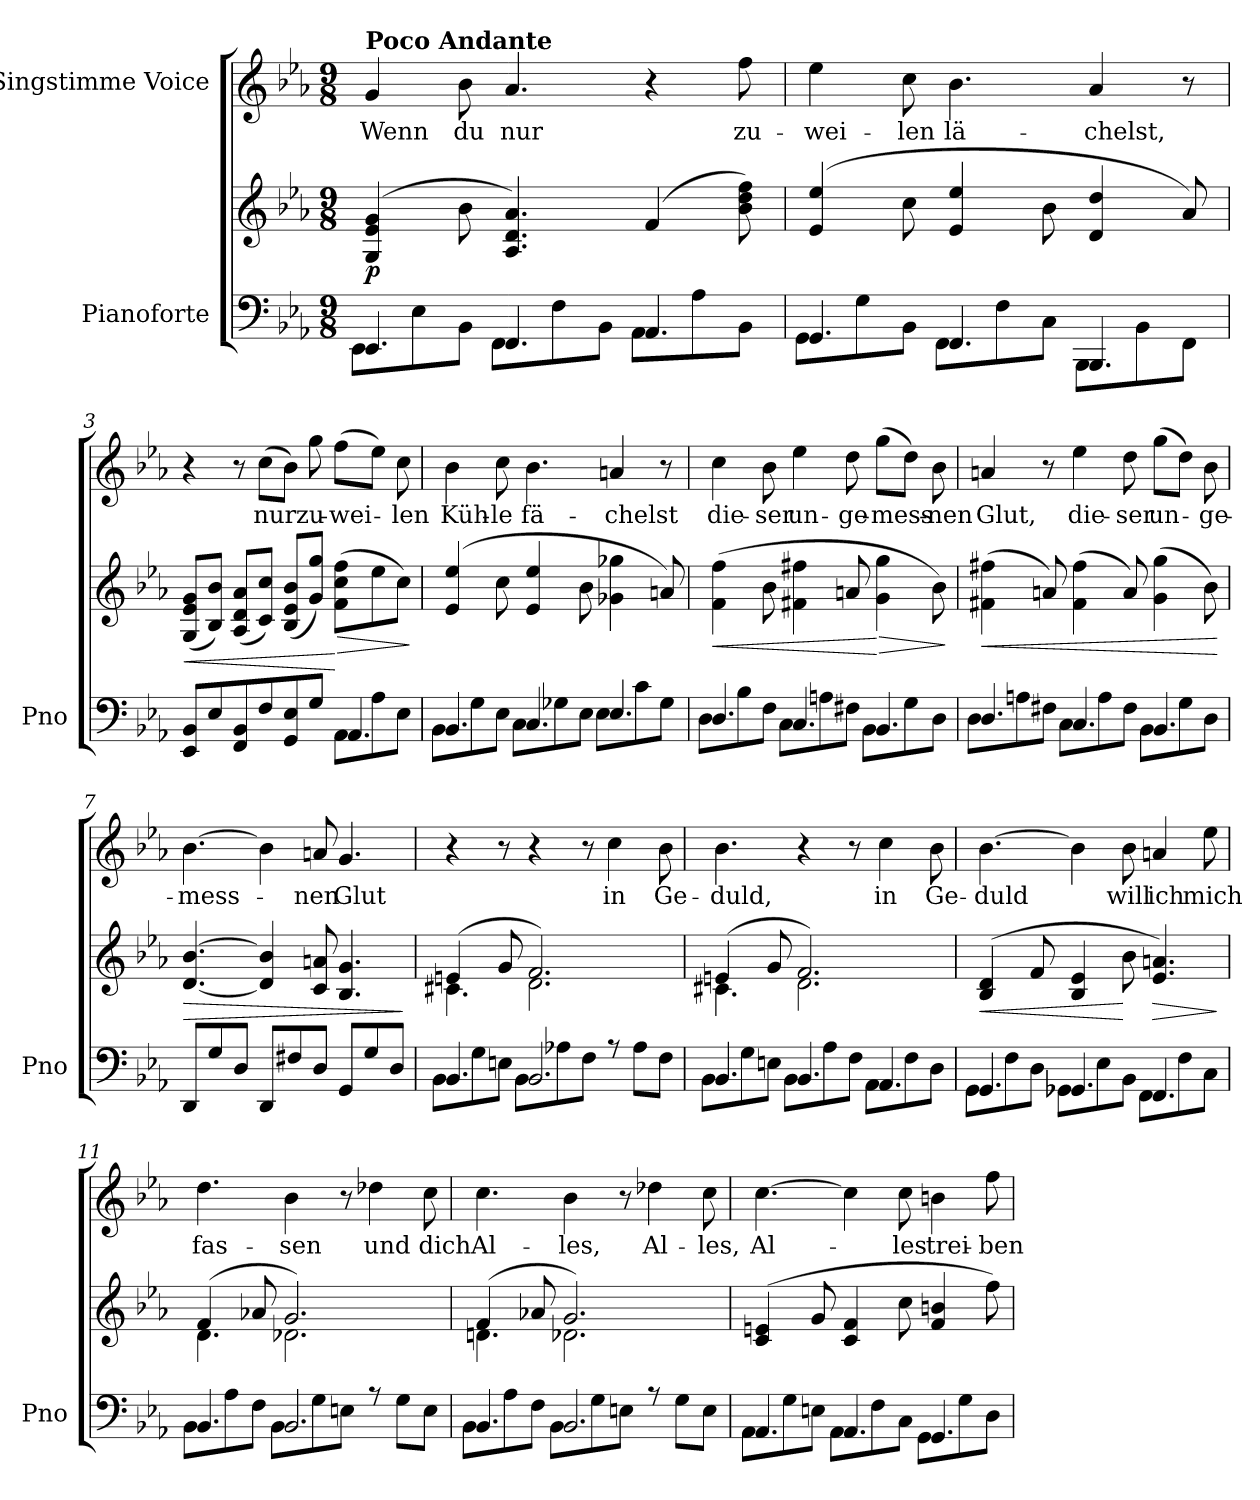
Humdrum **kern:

**kern	**kern	**dynam	**kern	**text
*part2	*part2	*part2	*part1	*part1
*staff3	*staff2	*staff2/3	*staff1	*staff1
*I"Pianoforte	*	*	*I"Singstimme Voice	*
*I'Pno	*	*	*	*
*clefF4	*clefG2	*	*clefG2	*
*k[b-e-a-]	*k[b-e-a-]	*	*k[b-e-a-]	*
*M9/8	*M9/8	*	*M9/8	*
=1	=1	=1	=1	=1
*^	*	*	*	*
!	!	!	!	!LO:TX:a:B:t=Poco Andante	!
!	!LO:N:head=solid	!	!LO:DY:b	!	!LO:LY:b
4.EE-/	8EE-\L	(>4G/ 4e-/ 4g/	p	4g/	Wenn
.	8E-\	.	.	.	.
!	!	!	!	!	!LO:LY:b
.	8BB-\J	8b-\	.	8b-\	du
!	!LO:N:head=solid	!	!	!	!LO:LY:b
4.FF/	8FF\L	4.A-/ 4.d/ 4.a-/)	.	4.a-/	nur
.	8F\	.	.	.	.
.	8BB-\J	.	.	.	.
!	!LO:N:head=solid	!	!	!	!
4.AA-/	8AA-\L	(>4f/	.	4r	.
.	8A-\	.	.	.	.
!	!	!	!	!	!LO:LY:b
.	8BB-\J	8b-\ 8dd\ 8ff\)	.	8ff\	zu-
=2	=2	=2	=2	=2	=2
!	!LO:N:head=solid	!	!	!	!LO:LY:b
4.GG/	8GG\L	(>4e-/ 4ee-/	.	4ee-\	-wei-
.	8G\	.	.	.	.
!	!	!	!	!	!LO:LY:b
.	8BB-\J	8cc\	.	8cc\	-len
!	!LO:N:head=solid	!	!	!	!LO:LY:b
4.FF/	8FF\L	4e-/ 4ee-/	.	4.b-\	lä-
.	8F\	.	.	.	.
.	8C\J	8b-\	.	.	.
!	!LO:N:head=solid	!	!	!	!LO:LY:b
4.BBB-/	8BBB-\L	4d/ 4dd/	.	4a-/	-chelst,
.	8BB-\	.	.	.	.
.	8FF\J	8a-/)	.	8r	.
=3	=3	=3	=3	=3	=3
!	!	!	!LO:HP:b	!	!
8EE-/ 8BB-/L	2.ryy	(<8G/ 8e-/ 8g/L	<	4r	.
8E-/	.	8B-/ 8b-/J)	.	.	.
8FF/ 8BB-/	.	(<8A-/ 8d/ 8a-/L	.	8r	.
!	!	!	!	!	!LO:LY:b
8F/	.	8c/ 8cc/J)	.	(>8cc\L	nur
8GG/ 8E-/	.	(<8B-/ 8e-/ 8b-/L	.	8b-\J)	.
!	!	!	!	!	!LO:LY:b
8G/J	.	8g/ 8gg/J)	.	8gg\	zu-
!LO:N:head=solid	!	!	!LO:HP:n=1:b	!	!LO:LY:b
8AA-\L	4.AA-/	(>8f\ 8cc\ 8ff\L	[ >	(>8ff\L	-wei-
8A-\	.	8ee-\	.	8ee-\J)	.
!	!	!	!	!	!LO:LY:b
8E-\J	.	8cc\J)	.	8cc\	len
*v	*v	*	*	*	*
.	.	]	.	.
!!LO:LB:g=z
=4	=4	=4	=4	=4
*^	*	*	*	*
!	!LO:N:head=solid	!	!	!	!LO:LY:b
4.BB-/	8BB-\L	(>4e-/ 4ee-/	.	4b-\	Küh-
.	8G\	.	.	.	.
!	!	!	!	!	!LO:LY:b
.	8E-\J	8cc\	.	8cc\	-le
!	!LO:N:head=solid	!	!	!	!LO:LY:b
4.C/	8C\L	4e-/ 4ee-/	.	4.b-\	fä-
.	8G-X\	.	.	.	.
.	8E-\J	8b-\	.	.	.
!	!LO:N:head=solid	!	!	!	!LO:LY:b
4.E-/	8E-\L	4g-X\ 4gg-X\	.	4an/	-chelst
.	8c\	.	.	.	.
.	8G-\J	8an/)	.	8r	.
=5	=5	=5	=5	=5	=5
!	!LO:N:head=solid	!	!LO:HP:b	!	!LO:LY:b
4.D/	8D\L	(>4f\ 4ff\	<	4cc\	die-
.	8B-\	.	.	.	.
!	!	!	!	!	!LO:LY:b
.	8F\J	8b-\	.	8b-\	-ser
!	!LO:N:head=solid	!	!	!	!LO:LY:b
4.C/	8C\L	4f#X\ 4ff#X\	.	4ee-\	un-
.	8An\	.	.	.	.
!	!	!	!	!	!LO:LY:b
.	8F#X\J	8an/	.	8dd\	-ge-
!	!LO:N:head=solid	!	!LO:HP:n=1:b	!	!LO:LY:b
4.BB-/	8BB-\L	4g\ 4gg\	[ >	(>8gg\L	-mess-
.	8G\	.	.	8dd\J)	.
!	!	!	!	!	!LO:LY:b
.	8D\J	8b-\)	.	8b-\	-nen
*v	*v	*	*	*	*
.	.	]	.	.
=6	=6	=6	=6	=6
*^	*	*	*	*
!	!LO:N:head=solid	!	!LO:HP:b	!	!LO:LY:b
4.D/	8D\L	(>4f#X\ 4ff#X\	<	4an/	Glut,
.	8An\	.	.	.	.
.	8F#X\J	8an/)	.	8r	.
!	!LO:N:head=solid	!	!	!	!LO:LY:b
4.C/	8C\L	(>4f#\ 4ff#\	.	4ee-\	die-
.	8A\	.	.	.	.
!	!	!	!	!	!LO:LY:b
.	8F#\J	8a/)	.	8dd\	-ser
!	!LO:N:head=solid	!	!	!	!LO:LY:b
4.BB-/	8BB-\L	(>4g\ 4gg\	.	(>8gg\L	un-
.	8G\	.	.	8dd\J)	.
!	!	!	!	!	!LO:LY:b
.	8D\J	8b-\)	.	8b-\	-ge-
*v	*v	*	*	*	*
.	.	[	.	.
!!LO:LB:g=z
=7	=7	=7	=7	=7
!	!	!LO:HP:b	!	!LO:LY:b
8DD/L	[4.d/ [4.b-/	>	[4.b-\	-mess-
8G/	.	.	.	.
8D/J	.	.	.	.
8DD/L	4d/] 4b-/]	.	4b-\]	.
8F#X/	.	.	.	.
!	!	!	!	!LO:LY:b
8D/J	8c/ 8an/	.	8an/	-nen
!	!	!	!	!LO:LY:b
8GG/L	4.B-/ 4.g/	.	4.g/	Glut
8G/	.	.	.	.
8D/J	.	.	.	.
.	.	]	.	.
=8	=8	=8	=8	=8
*^	*	*	*	*
!	!LO:N:head=solid	!	!	!	!
*	*	*^	*	*	*
*	*	*	*^	*	*	*
4.BB-/	8BB-\L	(>4en/	4.c#X\	8ryy	.	4r	.
!	!	!	!	!	!LO:DY:b	!	!
!	!	!	!	!	!LO:DY:n=1:b	!	!
.	8G\	.	.	1ryy	p other-dynamics	.	.
.	8En\J	8g/	.	.	.	8r	.
2.BB-/	8BB-\L	2.f/)	2.d\	.	.	4r	.
.	8A-X\	.	.	.	.	.	.
.	8F\J	.	.	.	.	8r	.
!	!	!	!	!	!	!	!LO:LY:b
.	8rA	.	.	.	.	4cc\	in
.	8A-\L	.	.	.	.	.	.
!	!	!	!	!	!	!	!LO:LY:b
.	8F\J	.	.	.	.	8b-\	Ge-
=9	=9	=9	=9	=9	=9	=9	=9
!	!LO:N:head=solid	!	!	!	!	!	!LO:LY:b
*	*	*	*v	*v	*	*	*
4.BB-/	8BB-\L	(>4en/	4.c#X\	.	4.b-\	-duld,
.	8G\	.	.	.	.	.
.	8En\J	8g/	.	.	.	.
!	!LO:N:head=solid	!	!	!	!	!
4.BB-/	8BB-\L	2.f/)	2.d\	.	4r	.
.	8A-\	.	.	.	.	.
.	8F\J	.	.	.	8r	.
!	!LO:N:head=solid	!	!	!	!	!LO:LY:b
4.AA-/	8AA-\L	.	.	.	4cc\	in
.	8F\	.	.	.	.	.
!	!	!	!	!	!	!LO:LY:b
.	8D\J	.	.	.	8b-\	Ge-
*	*	*v	*v	*	*	*
!!LO:LB:g=z
=10	=10	=10	=10	=10	=10
!	!LO:N:head=solid	!	!LO:HP:b	!	!LO:LY:b
4.GG/	8GG\L	(>4B-/ 4d/	<	[4.b-\	-duld
.	8F\	.	.	.	.
.	8D\J	8f/	.	.	.
!	!LO:N:head=solid	!	!	!	!
4.GG-X/	8GG-\L	4B-/ 4e-/	.	4b-\]	.
.	8E-\	.	.	.	.
!	!	!	!	!	!LO:LY:b
.	8BB-\J	8b-\	[	8b-\	will
!	!LO:N:head=solid	!	!LO:HP:b	!	!LO:LY:b
4.FF/	8FF\L	4.e-/ 4.an/)	>	4an/	ich
.	8F\	.	.	.	.
!	!	!	!	!	!LO:LY:b
.	8C\J	.	.	8ee-\	mich
*v	*v	*	*	*	*
.	.	]	.	.
=11	=11	=11	=11	=11
*^	*	*	*	*
!	!LO:N:head=solid	!	!	!	!LO:LY:b
*	*	*^	*	*	*
4.BB-/	8BB-\L	(>4f/	4.d\	.	4.dd\	fas-
.	8A-\	.	.	.	.	.
.	8F\J	8a-X/	.	.	.	.
!	!LO:N:head=solid	!	!	!	!	!LO:LY:b
2.BB-/	8BB-\L	2.g/)	2.d-X\	.	4b-\	-sen
.	8G\	.	.	.	.	.
.	8En\J	.	.	.	8r	.
!	!	!	!	!	!	!LO:LY:b
.	8rA	.	.	.	4dd-X\	und
.	8G\L	.	.	.	.	.
!	!	!	!	!	!	!LO:LY:b
.	8E\J	.	.	.	8cc\	dich
=12	=12	=12	=12	=12	=12	=12
!	!LO:N:head=solid	!	!	!	!	!LO:LY:b
4.BB-/	8BB-\L	(>4f/	4.dn\	.	4.cc\	Al-
.	8A-\	.	.	.	.	.
.	8F\J	8a-X/	.	.	.	.
!	!LO:N:head=solid	!	!	!	!	!LO:LY:b
2.BB-/	8BB-\L	2.g/)	2.d-X\	.	4b-\	-les,
.	8G\	.	.	.	.	.
.	8En\J	.	.	.	8r	.
!	!	!	!	!	!	!LO:LY:b
.	8rA	.	.	.	4dd-X\	Al-
.	8G\L	.	.	.	.	.
!	!	!	!	!	!	!LO:LY:b
.	8E\J	.	.	.	8cc\	-les,
*	*	*v	*v	*	*	*
!!LO:PB:g=z
=13	=13	=13	=13	=13	=13
!	!LO:N:head=solid	!	!	!	!LO:LY:b
4.AA-/	8AA-\L	(>4c/ 4en/	.	[4.cc\	Al-
.	8G\	.	.	.	.
.	8En\J	8g/	.	.	.
!	!LO:N:head=solid	!	!	!	!
4.AA-/	8AA-\L	4c/ 4f/	.	4cc\]	.
.	8F\	.	.	.	.
!	!	!	!	!	!LO:LY:b
.	8C\J	8cc\	.	8cc\	-les
!	!LO:N:head=solid	!	!	!	!LO:LY:b
4.GG/	8GG\L	4f/ 4bn/	.	4bn\	trei-
.	8G\	.	.	.	.
!	!	!	!	!	!LO:LY:b
.	8D\J	8ff\)	.	8ff\	-ben
*v	*v	*	*	*	*
=	=	=	=	=
*-	*-	*-	*-	*-
